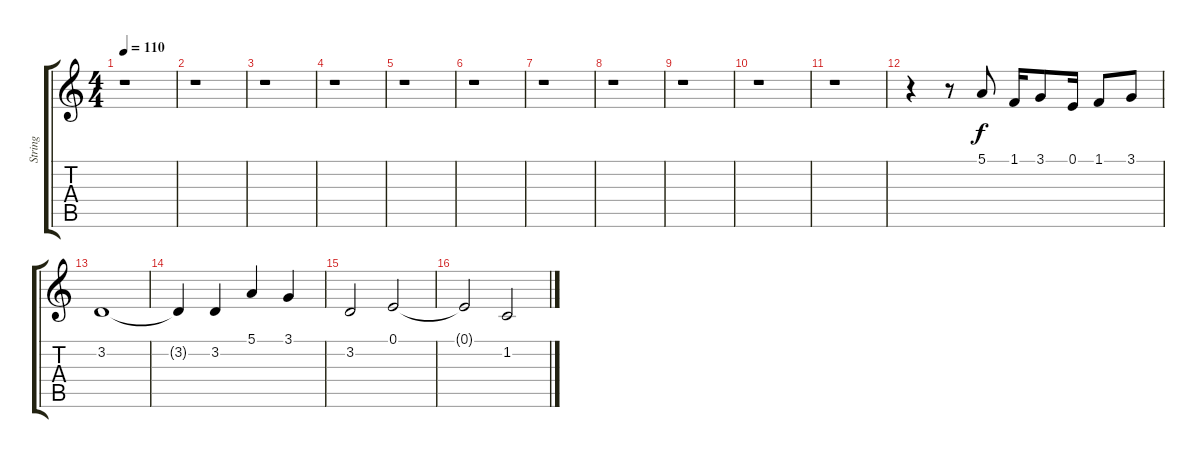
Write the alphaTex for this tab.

\track ("String" "String") {instrument stringensemble2}
\staff {score tabs}
\tuning (E4 B3 G3 D3 A2 E2) {hide}
\ts (4 4)
\tempo 110
\clef g2
\ks c
r.1{dy f} |
r.1 |
r.1 |
r.1 |
r.1 |
r.1 |
r.1 |
r.1 |
r.1 |
r.1 |
r.1 |
r.4 r.8 5.1.8 1.1.16 3.1.8 0.1.16 1.1.8 3.1.8 |
3.2.1 |
3.2{t}.4 3.2.4 5.1.4 3.1.4 |
3.2.2 0.1.2 |
0.1{t}.2 1.2.2
